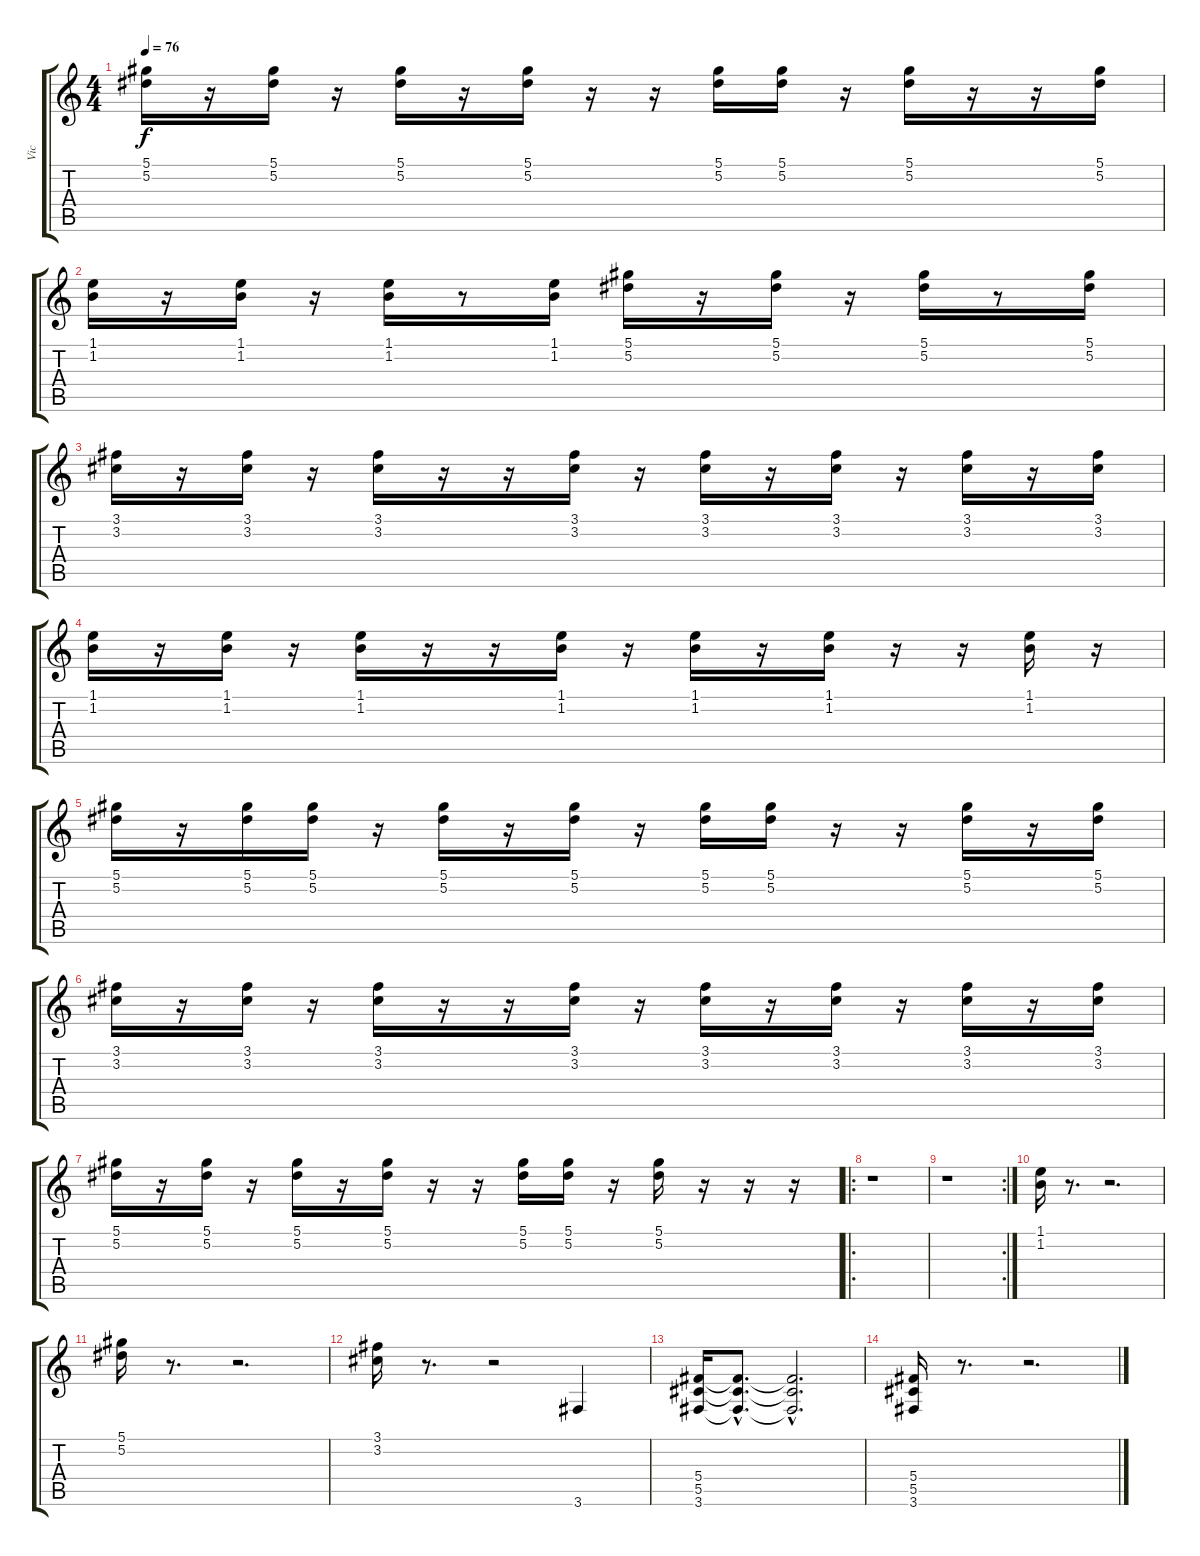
\track ("Vic" "Vic") {instrument distortionguitar}
\staff {score tabs}
\tuning (Eb4 Bb3 Gb3 Db3 Ab2 Eb2) {hide}
\ts (4 4)
\tempo 76
\clef g2
\ks c
(5.1 5.2).16{dy f} r.16 (5.1 5.2).16 r.16 (5.1 5.2).16 r.16 (5.1 5.2).16 r.16 r.16 (5.1 5.2).16 (5.1 5.2).16 r.16 (5.1 5.2).16 r.16 r.16 (5.1 5.2).16 |
(1.1 1.2).16 r.16 (1.1 1.2).16 r.16 (1.1 1.2).16 r.8 (1.1 1.2).16 (5.1 5.2).16 r.16 (5.1 5.2).16 r.16 (5.1 5.2).16 r.8 (5.1 5.2).16 |
(3.1 3.2).16 r.16 (3.1 3.2).16 r.16 (3.1 3.2).16 r.16 r.16 (3.1 3.2).16 r.16 (3.1 3.2).16 r.16 (3.1 3.2).16 r.16 (3.1 3.2).16 r.16 (3.1 3.2).16 |
(1.1 1.2).16 r.16 (1.1 1.2).16 r.16 (1.1 1.2).16 r.16 r.16 (1.1 1.2).16 r.16 (1.1 1.2).16 r.16 (1.1 1.2).16 r.16 r.16 (1.1 1.2).16 r.16 |
(5.1 5.2).16 r.16 (5.1 5.2).16 (5.1 5.2).16 r.16 (5.1 5.2).16 r.16 (5.1 5.2).16 r.16 (5.1 5.2).16 (5.1 5.2).16 r.16 r.16 (5.1 5.2).16 r.16 (5.1 5.2).16 |
(3.1 3.2).16 r.16 (3.1 3.2).16 r.16 (3.1 3.2).16 r.16 r.16 (3.1 3.2).16 r.16 (3.1 3.2).16 r.16 (3.1 3.2).16 r.16 (3.1 3.2).16 r.16 (3.1 3.2).16 |
(5.1 5.2).16 r.16 (5.1 5.2).16 r.16 (5.1 5.2).16 r.16 (5.1 5.2).16 r.16 r.16 (5.1 5.2).16 (5.1 5.2).16 r.16 (5.1 5.2).16 r.16 r.16 r.16 |
\ro
r.1 |
\rc 2
r.1 |
(1.1 1.2).16 r.8{d} r.2{d} |
(5.1 5.2).16 r.8{d} r.2{d} |
(3.1 3.2).16 r.8{d} r.2 3.6.4 |
(5.4 5.5 3.6).16{volume 4} (5.4{hac t} 5.5{hac t} 3.6{hac t}).8{d} (5.4{hac t} 5.5{hac t} 3.6{hac t}).2{d} |
(5.4 5.5 3.6).16{volume 6} r.8{d} r.2{d}
